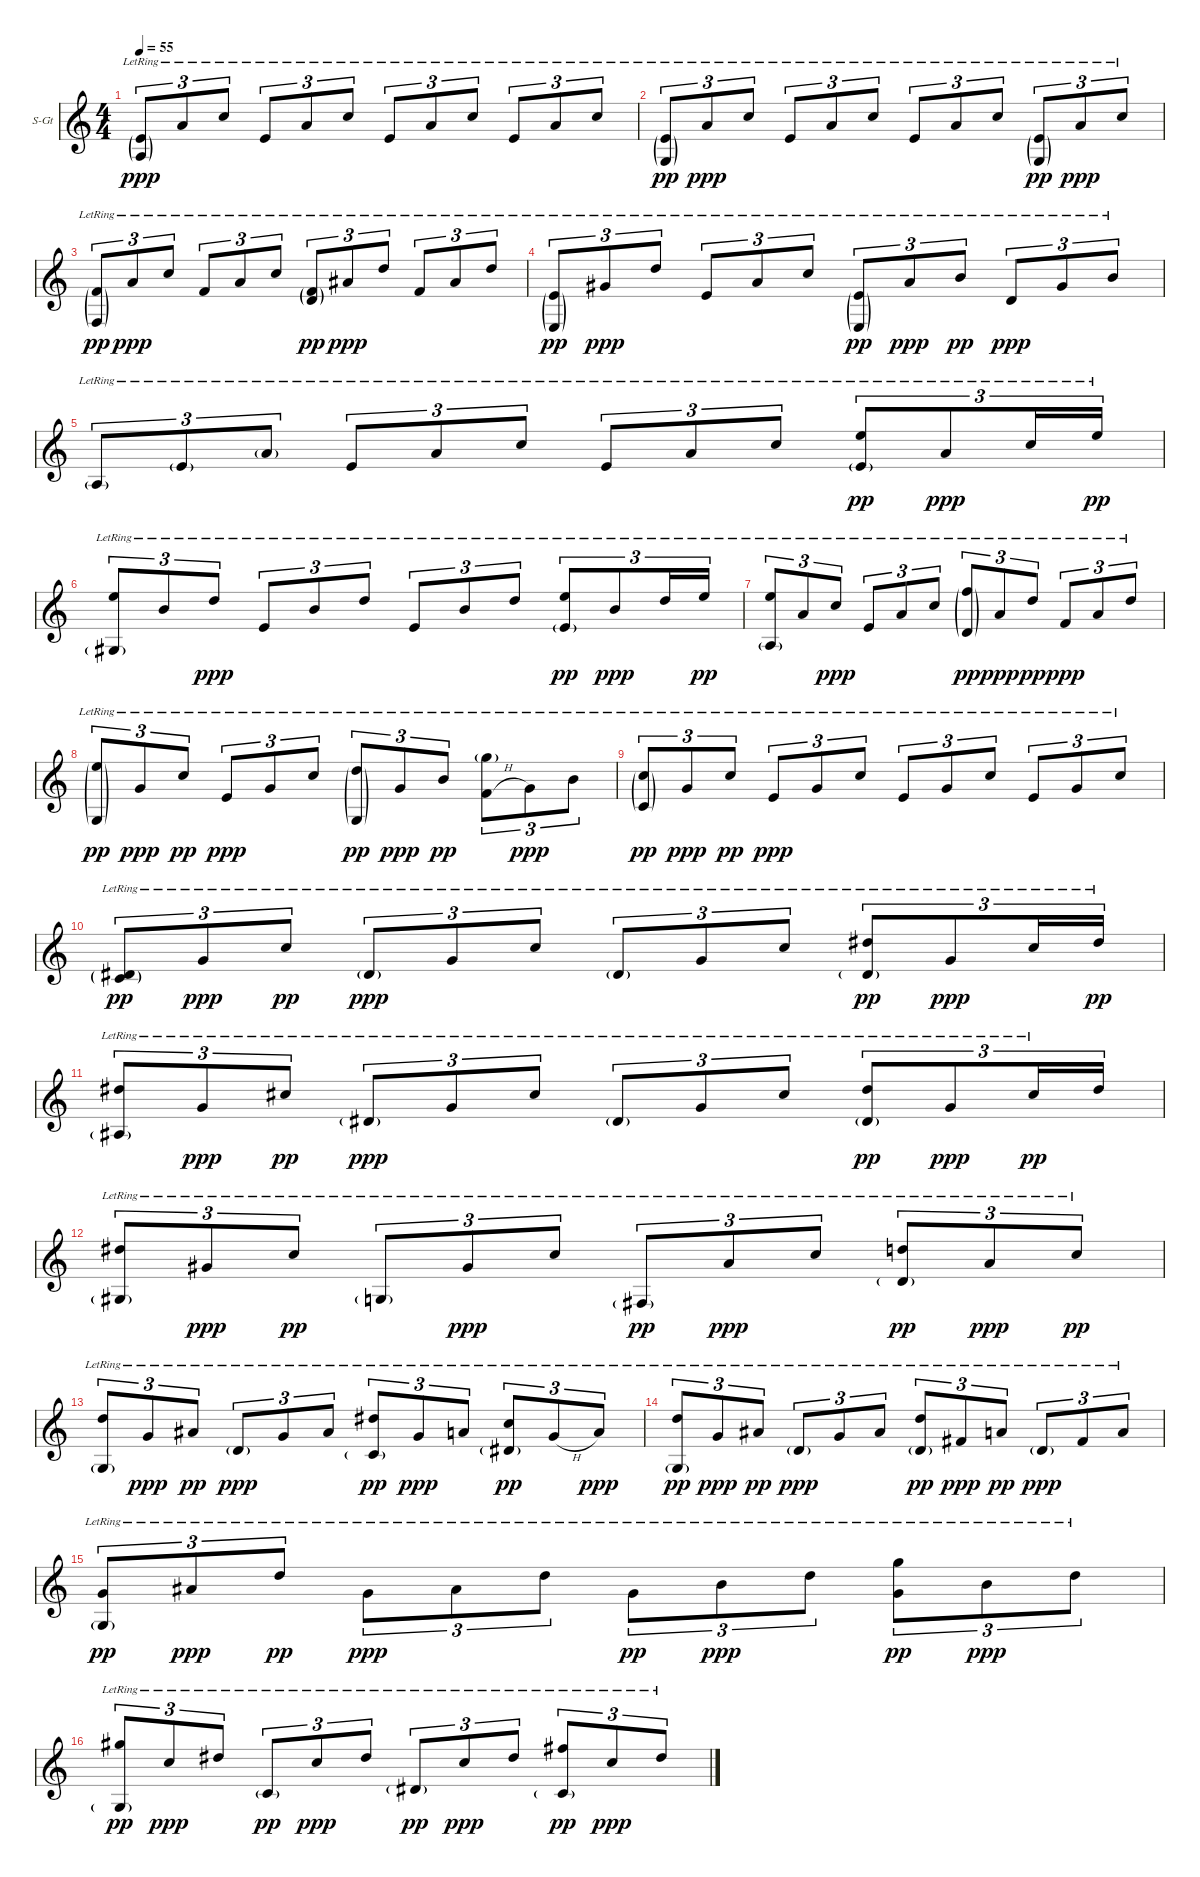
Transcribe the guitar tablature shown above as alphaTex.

\defaultSystemsLayout 4
\bracketExtendMode groupsimilarinstruments
\firstSystemTrackNameOrientation horizontal
\otherSystemsTrackNameOrientation horizontal
\track ("Phortopiano-Acustick Guitar" "S-Gt") {instrument acousticguitarsteel}
\staff {score}
\tuning (E4 B3 G3 D3 A2 E2)
\ts (4 4)
\tempo 55
\clef g2
\ks c
(0.5{g lr} 2.4{g lr}).8{tu (3 2) dy ppp instrument acousticguitarsteel} 2.3{lr}.8{tu (3 2)} 1.2{lr}.8{tu (3 2)} 2.4{lr}.8{tu (3 2)} 2.3{lr}.8{tu (3 2)} 1.2{lr}.8{tu (3 2)} 2.4{lr}.8{tu (3 2)} 2.3{lr}.8{tu (3 2)} 1.2{lr}.8{tu (3 2)} 2.4{lr}.8{tu (3 2)} 2.3{lr}.8{tu (3 2)} 1.2{lr}.8{tu (3 2)} |
(2.4{g lr} 3.6{g lr}).8{tu (3 2) dy pp} 2.3{lr}.8{tu (3 2) dy ppp} 1.2{lr}.8{tu (3 2)} 2.4{lr}.8{tu (3 2)} 2.3{lr}.8{tu (3 2)} 1.2{lr}.8{tu (3 2)} 2.4{lr}.8{tu (3 2)} 2.3{lr}.8{tu (3 2)} 1.2{lr}.8{tu (3 2)} (2.4{g lr} 3.6{g lr}).8{tu (3 2) dy pp} 2.3{lr}.8{tu (3 2) dy ppp} 1.2{lr}.8{tu (3 2)} |
(1.6{g lr} 3.4{g lr}).8{tu (3 2) dy pp} 2.3{lr}.8{tu (3 2) dy ppp} 1.2{lr}.8{tu (3 2)} 3.4{lr}.8{tu (3 2)} 2.3{lr}.8{tu (3 2)} 1.2{lr}.8{tu (3 2)} (3.4{g lr} 5.5{g lr}).8{tu (3 2) dy pp} 3.3{lr}.8{tu (3 2) dy ppp} 3.2{lr}.8{tu (3 2)} 3.4{lr}.8{tu (3 2)} 3.3{lr}.8{tu (3 2)} 3.2{lr}.8{tu (3 2)} |
(2.4{g lr} 0.6{g lr}).8{tu (3 2) dy pp} 1.3{lr}.8{tu (3 2) dy ppp} 3.2{lr}.8{tu (3 2)} 2.4{lr}.8{tu (3 2)} 2.3{lr}.8{tu (3 2)} 1.2{lr}.8{tu (3 2)} (2.4{g lr} 0.6{g lr}).8{tu (3 2) dy pp} 2.3{lr}.8{tu (3 2) dy ppp} 0.2{lr}.8{tu (3 2) dy pp} 0.4{lr}.8{tu (3 2) dy ppp} 1.3{lr}.8{tu (3 2)} 0.2{lr}.8{tu (3 2)} |
0.5{g lr}.8{tu (3 2)} 2.4{g lr}.8{tu (3 2)} 2.3{g lr}.8{tu (3 2)} 2.4{lr}.8{tu (3 2)} 2.3{lr}.8{tu (3 2)} 1.2{lr}.8{tu (3 2)} 2.4{lr}.8{tu (3 2)} 2.3{lr}.8{tu (3 2)} 1.2{lr}.8{tu (3 2)} (0.1{lr} 2.4{g lr}).8{tu (3 2) dy pp} 2.3{lr}.8{tu (3 2) dy ppp} 1.2{lr}.16{tu (3 2)} 0.1{lr}.16{tu (3 2) dy pp} |
(0.1{lr} 4.6{g lr}).8{tu (3 2)} 4.3{lr}.8{tu (3 2)} 3.2{lr}.8{tu (3 2) dy ppp} 2.4{lr}.8{tu (3 2)} 4.3{lr}.8{tu (3 2)} 3.2{lr}.8{tu (3 2)} 2.4{lr}.8{tu (3 2)} 4.3{lr}.8{tu (3 2)} 3.2{lr}.8{tu (3 2)} (0.1{lr} 2.4{g lr}).8{tu (3 2) dy pp} 4.3{lr}.8{tu (3 2) dy ppp} 3.2{lr}.16{tu (3 2)} 0.1{lr}.16{tu (3 2) dy pp} |
(0.5{g lr} 0.1{lr}).8{tu (3 2)} 2.3{lr}.8{tu (3 2)} 1.2{lr}.8{tu (3 2) dy ppp} 2.4{lr}.8{tu (3 2)} 2.3{lr}.8{tu (3 2)} 1.2{lr}.8{tu (3 2)} (1.1{g lr} 0.4{g lr}).8{tu (3 2) dy pp} 2.3{lr}.8{tu (3 2) dy ppp} 3.2{lr}.8{tu (3 2) dy pp} 3.4{lr}.8{tu (3 2) dy ppp} 2.3{lr}.8{tu (3 2)} 3.2{lr}.8{tu (3 2)} |
(0.1{g lr} 3.6{g lr}).8{tu (3 2) dy pp} 0.3{lr}.8{tu (3 2) dy ppp} 1.2{lr}.8{tu (3 2) dy pp} 2.4{lr}.8{tu (3 2) dy ppp} 0.3{lr}.8{tu (3 2)} 1.2{lr}.8{tu (3 2)} (3.2{g lr} 3.6{g lr}).8{tu (3 2) dy pp} 5.4{lr}.8{tu (3 2) dy ppp} 4.3{lr}.8{tu (3 2) dy pp} (3.1{g lr} 3.4{h lr}).8{tu (3 2)} 5.4{lr}.8{tu (3 2) dy ppp} 4.3{lr}.8{tu (3 2)} |
(1.2{g lr} 3.5{g lr}).8{tu (3 2) dy pp} 0.3{lr}.8{tu (3 2) dy ppp} 1.2{lr}.8{tu (3 2) dy pp} 2.4{lr}.8{tu (3 2) dy ppp} 0.3{lr}.8{tu (3 2)} 1.2{lr}.8{tu (3 2)} 2.4{lr}.8{tu (3 2)} 0.3{lr}.8{tu (3 2)} 1.2{lr}.8{tu (3 2)} 2.4{lr}.8{tu (3 2)} 0.3{lr}.8{tu (3 2)} 1.2{lr}.8{tu (3 2)} |
(3.5{g lr} 1.4{g lr}).8{tu (3 2) dy pp} 0.3{lr}.8{tu (3 2) dy ppp} 1.2{lr}.8{tu (3 2) dy pp} 1.4{g lr}.8{tu (3 2) dy ppp} 0.3{lr}.8{tu (3 2)} 1.2{lr}.8{tu (3 2)} 1.4{g lr}.8{tu (3 2)} 0.3{lr}.8{tu (3 2)} 1.2{lr}.8{tu (3 2)} (4.2{lr} 6.5{g lr}).8{tu (3 2) dy pp} 5.4{lr}.8{tu (3 2) dy ppp} 5.3{lr}.16{tu (3 2)} 4.2{lr}.16{tu (3 2) dy pp} |
(4.2{lr} 6.6{g lr}).8{tu (3 2)} 5.4{lr}.8{tu (3 2) dy ppp} 6.3{lr}.8{tu (3 2) dy pp} 6.5{g lr}.8{tu (3 2) dy ppp} 5.4{lr}.8{tu (3 2)} 6.3{lr}.8{tu (3 2)} 6.5{g lr}.8{tu (3 2)} 5.4{lr}.8{tu (3 2)} 6.3{lr}.8{tu (3 2)} (4.2{lr} 6.5{g lr}).8{tu (3 2) dy pp} 5.4{lr}.8{tu (3 2) dy ppp} 6.3{lr}.16{tu (3 2) dy pp} 4.2.16{tu (3 2)} |
(4.2{lr} 4.6{g lr}).8{tu (3 2)} 6.4{lr}.8{tu (3 2) dy ppp} 5.3{lr}.8{tu (3 2) dy pp} 3.6{g lr}.8{tu (3 2)} 6.4{lr}.8{tu (3 2) dy ppp} 5.3{lr}.8{tu (3 2)} 2.6{g lr}.8{tu (3 2) dy pp} 2.3{lr}.8{tu (3 2) dy ppp} 1.2{lr}.8{tu (3 2)} (3.2{lr} 0.4{g lr}).8{tu (3 2) dy pp} 2.3{lr}.8{tu (3 2) dy ppp} 1.2{lr}.8{tu (3 2) dy pp} |
(3.6{g lr} 3.2{lr}).8{tu (3 2)} 5.4{lr}.8{tu (3 2) dy ppp} 3.3{lr}.8{tu (3 2) dy pp} 5.5{g lr}.8{tu (3 2) dy ppp} 5.4{lr}.8{tu (3 2)} 3.3{lr}.8{tu (3 2)} (4.2{lr} 3.5{g lr}).8{tu (3 2) dy pp} 5.4{lr}.8{tu (3 2) dy ppp} 2.3{lr}.8{tu (3 2)} (1.2{lr} 1.4{g lr}).8{tu (3 2) dy pp} 0.3{h lr}.8{tu (3 2)} 2.3{lr}.8{tu (3 2) dy ppp} |
(3.2{lr} 3.6{g lr}).8{tu (3 2) dy pp} 5.4{lr}.8{tu (3 2) dy ppp} 3.3{lr}.8{tu (3 2) dy pp} 5.5{g lr}.8{tu (3 2) dy ppp} 5.4{lr}.8{tu (3 2)} 3.3{lr}.8{tu (3 2)} (3.2{lr} 5.5{g lr}).8{tu (3 2) dy pp} 4.4{lr}.8{tu (3 2) dy ppp} 2.3{lr}.8{tu (3 2) dy pp} 5.5{g lr}.8{tu (3 2) dy ppp} 4.4{lr}.8{tu (3 2)} 2.3{lr}.8{tu (3 2)} |
(3.6{g lr} 5.4{lr}).8{tu (3 2) dy pp} 3.3{lr}.8{tu (3 2) dy ppp} 3.2{lr}.8{tu (3 2) dy pp} 5.4{lr}.8{tu (3 2) dy ppp} 3.3{lr}.8{tu (3 2)} 3.2{lr}.8{tu (3 2)} 5.4{lr}.8{tu (3 2) dy pp} 4.3{lr}.8{tu (3 2) dy ppp} 3.2{lr}.8{tu (3 2)} (3.1{lr} 5.4{lr}).8{tu (3 2) dy pp} 4.3{lr}.8{tu (3 2) dy ppp} 3.2{lr}.8{tu (3 2)} |
(4.1{lr} 3.6{g lr}).8{tu (3 2) dy pp} 5.3{lr}.8{tu (3 2) dy ppp} 4.2{lr}.8{tu (3 2)} 3.5{g lr}.8{tu (3 2) dy pp} 5.3{lr}.8{tu (3 2) dy ppp} 4.2{lr}.8{tu (3 2)} 1.4{g lr}.8{tu (3 2) dy pp} 5.3{lr}.8{tu (3 2) dy ppp} 4.2{lr}.8{tu (3 2)} (2.1{lr} 3.5{g lr}).8{tu (3 2) dy pp} 5.3{lr}.8{tu (3 2) dy ppp} 4.2{lr}.8{tu (3 2)}
